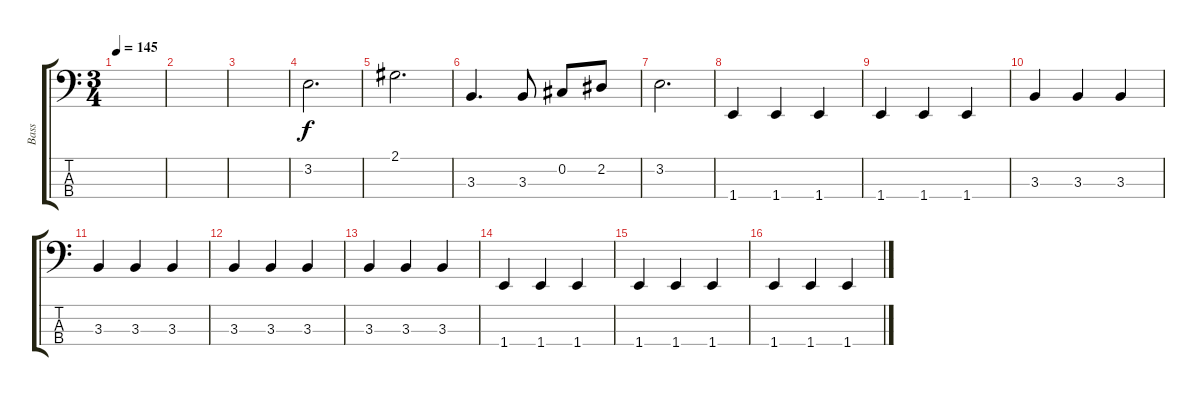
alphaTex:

\track ("Bass" "Bass") {instrument electricbassfinger}
\staff {score tabs}
\tuning (Gb2 Db2 Ab1 Eb1) {hide}
\ts (3 4)
\tempo 145
\clef f4
\ks c
|
|
|
3.2.2{d} |
2.1.2{d} |
3.3.4{d} 3.3.8 0.2.8 2.2.8 |
3.2.2{d} |
1.4.4 1.4.4 1.4.4 |
1.4.4 1.4.4 1.4.4 |
3.3.4 3.3.4 3.3.4 |
3.3.4 3.3.4 3.3.4 |
3.3.4 3.3.4 3.3.4 |
3.3.4 3.3.4 3.3.4 |
1.4.4 1.4.4 1.4.4 |
1.4.4 1.4.4 1.4.4 |
1.4.4 1.4.4 1.4.4
